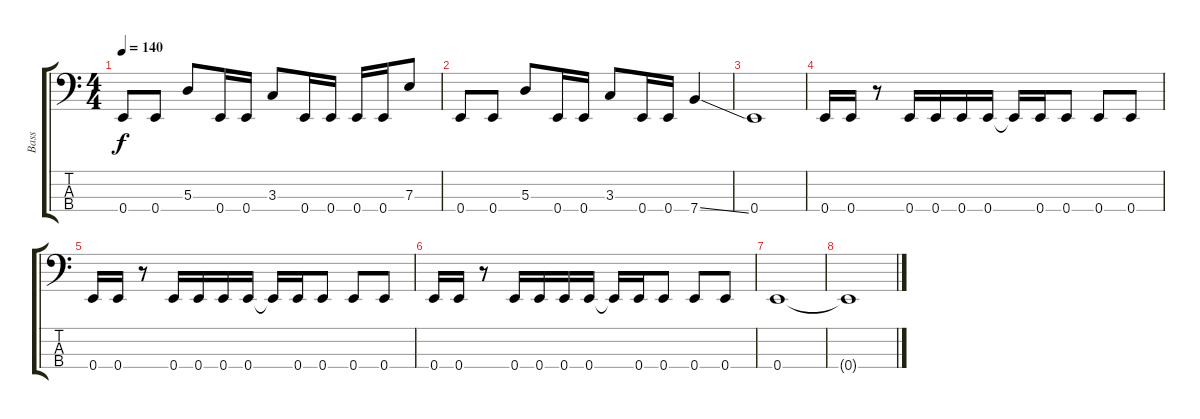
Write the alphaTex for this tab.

\track ("Bass" "Bass") {instrument electricbasspick}
\staff {score tabs}
\tuning (G2 D2 A1 E1) {hide}
\ts (4 4)
\tempo 140
\clef f4
\ks c
0.4.8{dy f} 0.4.8 5.3.8 0.4.16 0.4.16 3.3.8 0.4.16 0.4.16 0.4.16 0.4.16 7.3.8 |
0.4.8 0.4.8 5.3.8 0.4.16 0.4.16 3.3.8 0.4.16 0.4.16 7.4{ss}.4 |
0.4.1 |
0.4.16 0.4.16 r.8 0.4.16 0.4.16 0.4.16 0.4.16 0.4{t}.16 0.4.16 0.4.8 0.4.8 0.4.8 |
0.4.16 0.4.16 r.8 0.4.16 0.4.16 0.4.16 0.4.16 0.4{t}.16 0.4.16 0.4.8 0.4.8 0.4.8 |
0.4.16 0.4.16 r.8 0.4.16 0.4.16 0.4.16 0.4.16 0.4{t}.16 0.4.16 0.4.8 0.4.8 0.4.8 |
0.4.1 |
0.4{t}.1
